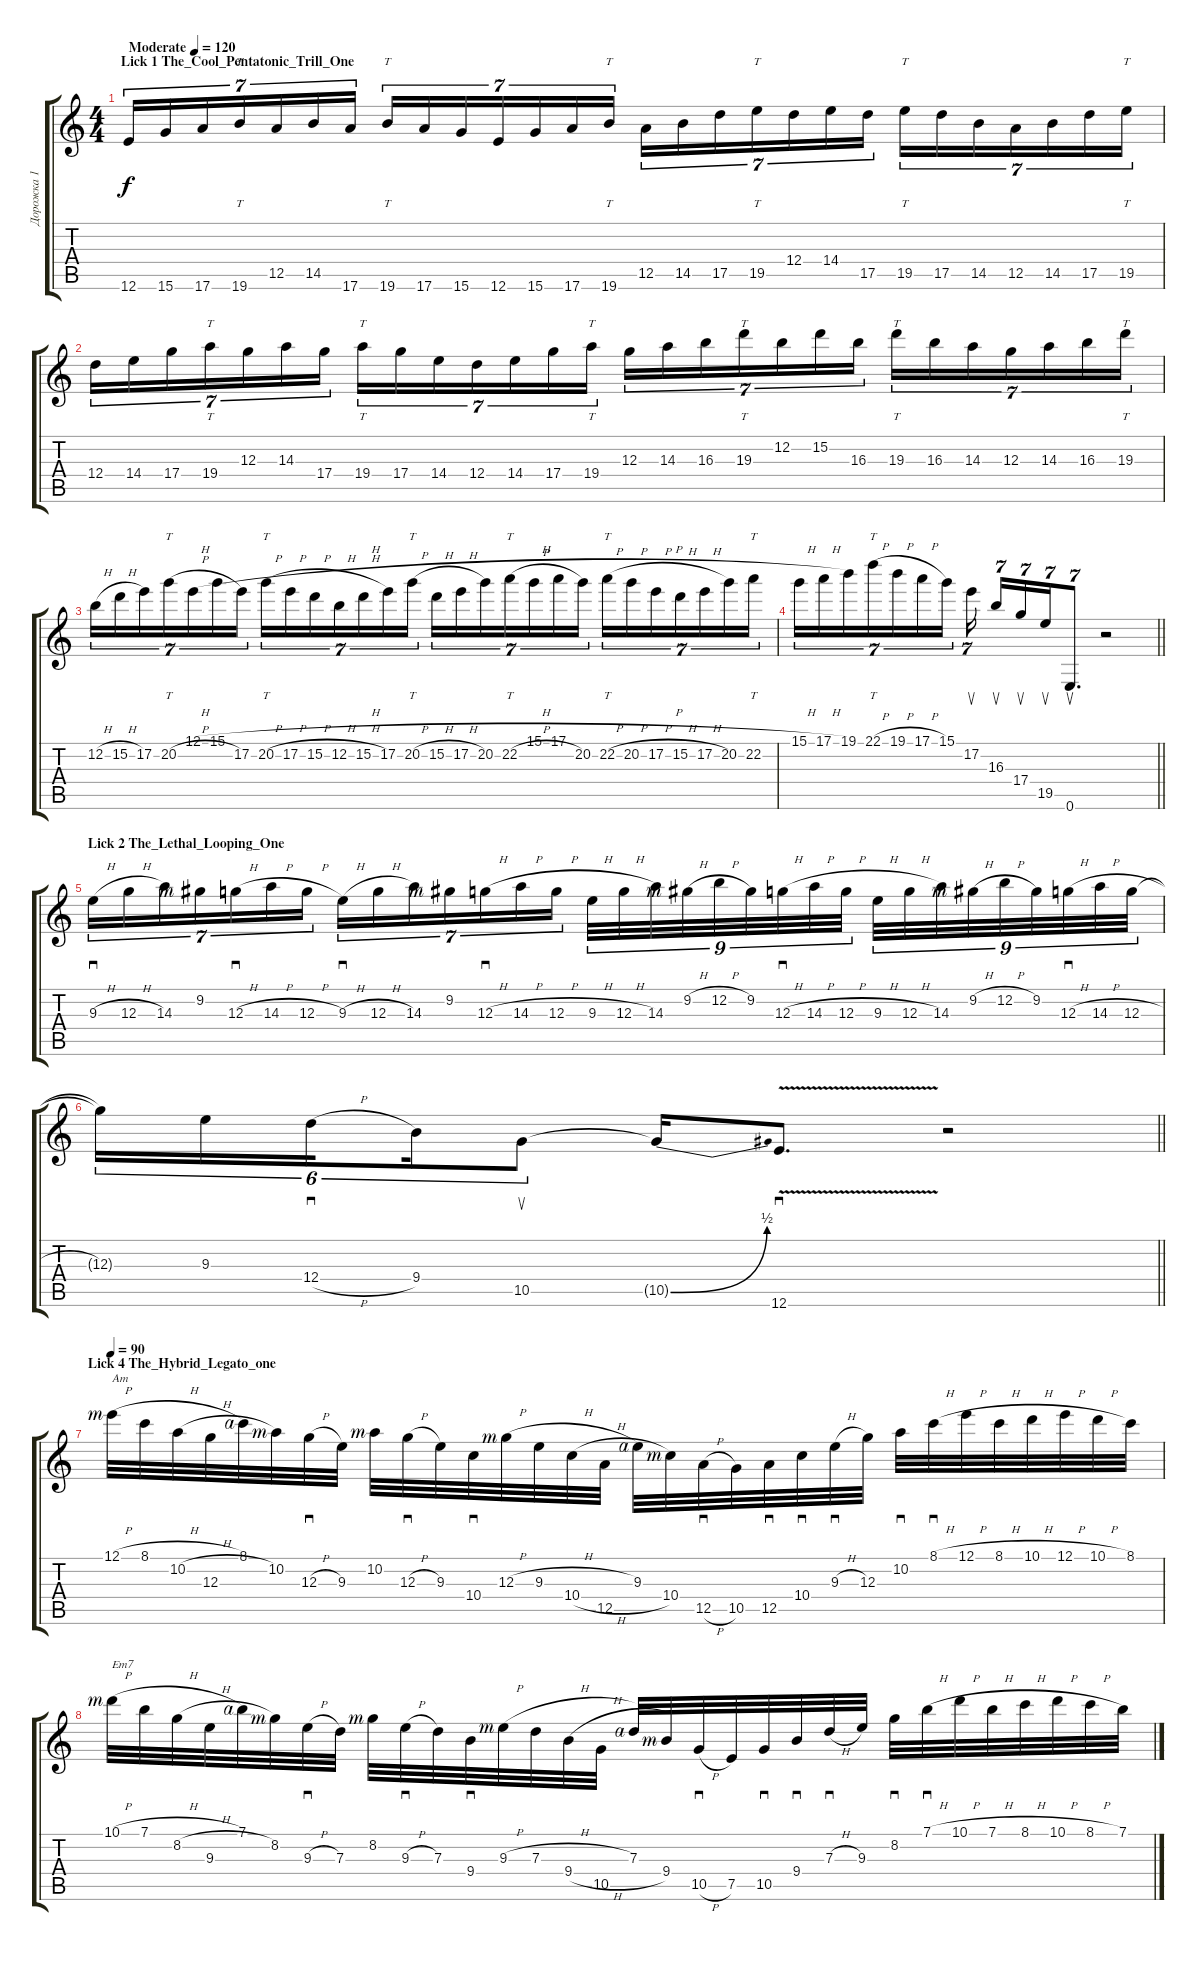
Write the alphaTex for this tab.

\track ("Дорожка 1" "Дорожка 1") {instrument overdrivenguitar}
\staff {score tabs}
\tuning (E4 B3 G3 D3 A2 E2) {hide}
\ts (4 4)
\section ("" "Lick 1 The_Cool_Pentatonic_Trill_One")
\tempo (120 "Moderate")
\clef g2
\ks c
12.6.16{tu (7 4) dy f instrument overdrivenguitar} 15.6.16{tu (7 4)} 17.6.16{tu (7 4)} 19.6.16{tt tu (7 4)} 12.5.16{tu (7 4)} 14.5.16{tu (7 4)} 17.6.16{tu (7 4)} 19.6.16{tt tu (7 4)} 17.6.16{tu (7 4)} 15.6.16{tu (7 4)} 12.6.16{tu (7 4)} 15.6.16{tu (7 4)} 17.6.16{tu (7 4)} 19.6.16{tt tu (7 4)} 12.5.16{tu (7 4)} 14.5.16{tu (7 4)} 17.5.16{tu (7 4)} 19.5.16{tt tu (7 4)} 12.4.16{tu (7 4)} 14.4.16{tu (7 4)} 17.5.16{tu (7 4)} 19.5.16{tt tu (7 4)} 17.5.16{tu (7 4)} 14.5.16{tu (7 4)} 12.5.16{tu (7 4)} 14.5.16{tu (7 4)} 17.5.16{tu (7 4)} 19.5.16{tt tu (7 4)} |
12.4.16{tu (7 4)} 14.4.16{tu (7 4)} 17.4.16{tu (7 4)} 19.4.16{tt tu (7 4)} 12.3.16{tu (7 4)} 14.3.16{tu (7 4)} 17.4.16{tu (7 4)} 19.4.16{tt tu (7 4)} 17.4.16{tu (7 4)} 14.4.16{tu (7 4)} 12.4.16{tu (7 4)} 14.4.16{tu (7 4)} 17.4.16{tu (7 4)} 19.4.16{tt tu (7 4)} 12.3.16{tu (7 4)} 14.3.16{tu (7 4)} 16.3.16{tu (7 4)} 19.3.16{tt tu (7 4)} 12.2.16{tu (7 4)} 15.2.16{tu (7 4)} 16.3.16{tu (7 4)} 19.3.16{tt tu (7 4)} 16.3.16{tu (7 4)} 14.3.16{tu (7 4)} 12.3.16{tu (7 4)} 14.3.16{tu (7 4)} 16.3.16{tu (7 4)} 19.3.16{tt tu (7 4)} |
12.2{h}.16{tu (7 4)} 15.2{h}.16{tu (7 4)} 17.2.16{tu (7 4)} 20.2{h}.16{tt tu (7 4)} 12.1{h}.16{tu (7 4)} 15.1{h}.16{tu (7 4)} 17.2.16{tu (7 4)} 20.2{h}.16{tt tu (7 4)} 17.2{h}.16{tu (7 4)} 15.2{h}.16{tu (7 4)} 12.2{h}.16{tu (7 4)} 15.2{h}.16{tu (7 4)} 17.2.16{tu (7 4)} 20.2{h}.16{tt tu (7 4)} 15.2{h}.16{tu (7 4)} 17.2{h}.16{tu (7 4)} 20.2.16{tu (7 4)} 22.2{h}.16{tt tu (7 4)} 15.1{h}.16{tu (7 4)} 17.1{h}.16{tu (7 4)} 20.2.16{tu (7 4)} 22.2{h}.16{tt tu (7 4)} 20.2{h}.16{tu (7 4)} 17.2{h}.16{tu (7 4)} 15.2{h}.16{tu (7 4)} 17.2{h}.16{tu (7 4)} 20.2.16{tu (7 4)} 22.2.16{tt tu (7 4)} |
\barLineRight lightlight
15.1{h}.16{tu (7 4)} 17.1{h}.16{tu (7 4)} 19.1.16{tu (7 4)} 22.1{h}.16{tt tu (7 4)} 19.1{h}.16{tu (7 4)} 17.1{h}.16{tu (7 4)} 15.1.16{tu (7 4)} 17.2.16{su tu (7 4)} 16.3.16{su tu (7 4)} 17.4.16{su tu (7 4)} 19.5.16{su tu (7 4)} 0.6.8{d su tu (7 4)} r.2 |
\section ("" "Lick 2 The_Lethal_Looping_One")
9.3{h}.16{sd tu (7 4)} 12.3{h}.16{tu (7 4)} 14.3.16{tu (7 4)} 9.2{rf 3}.16{tu (7 4)} 12.3{h}.16{sd tu (7 4)} 14.3{h}.16{tu (7 4)} 12.3{h}.16{tu (7 4)} 9.3{h}.16{sd tu (7 4)} 12.3{h}.16{tu (7 4)} 14.3.16{tu (7 4)} 9.2{rf 3}.16{tu (7 4)} 12.3{h}.16{sd tu (7 4)} 14.3{h}.16{tu (7 4)} 12.3{h}.16{tu (7 4)} 9.3{h}.32{tu (9 8)} 12.3{h}.32{tu (9 8)} 14.3.32{tu (9 8)} 9.2{h rf 3}.32{tu (9 8)} 12.2{h}.32{tu (9 8)} 9.2.32{tu (9 8)} 12.3{h}.32{sd tu (9 8)} 14.3{h}.32{tu (9 8)} 12.3{h}.32{tu (9 8)} 9.3{h}.32{tu (9 8)} 12.3{h}.32{tu (9 8)} 14.3.32{tu (9 8)} 9.2{h rf 3}.32{tu (9 8)} 12.2{h}.32{tu (9 8)} 9.2.32{tu (9 8)} 12.3{h}.32{sd tu (9 8)} 14.3{h}.32{tu (9 8)} 12.3{h}.32{tu (9 8)} |
\barLineRight lightlight
12.3{t}.16{tu (6 4)} 9.3.16{tu (6 4)} 12.4{h}.16{sd tu (6 4) beam splitsecondary} 9.4.16{tu (6 4)} 10.5.8{su tu (6 4)} 10.5{be (bend 0 0 60 2) t}.16 12.6{v}.8{d sd} r.2 |
\section ("" "Lick 4 The_Hybrid_Legato_one")
\tempo 90
12.1{h rf 3}.32{txt "Am"} 8.1{h}.32 10.2{h}.32 12.3.32 8.1{rf 4}.32 10.2{rf 3}.32 12.3{h}.32{sd} 9.3.32 10.2{rf 3}.32 12.3{h}.32{sd} 9.3.32 10.4.32{sd} 12.3{h rf 3}.32 9.3{h}.32 10.4{h}.32 12.5.32 9.3{rf 4}.32 10.4{rf 3}.32 12.5{h}.32{sd} 10.5.32 12.5.32{sd} 10.4.32{sd} 9.3{h}.32{sd} 12.3.32 10.2.32{sd} 8.1{h}.32{sd} 12.1{h}.32 8.1{h}.32 10.1{h}.32 12.1{h}.32 10.1{h}.32 8.1.32 |
10.1{h rf 3}.32{txt "Em7"} 7.1{h}.32 8.2{h}.32 9.3.32 7.1{rf 4}.32 8.2{rf 3}.32 9.3{h}.32{sd} 7.3.32 8.2{rf 3}.32 9.3{h}.32{sd} 7.3.32 9.4.32{sd} 9.3{h rf 3}.32 7.3{h}.32 9.4{h}.32 10.5.32 7.3{rf 4}.32 9.4{rf 3}.32 10.5{h}.32{sd} 7.5.32 10.5.32{sd} 9.4.32{sd} 7.3{h}.32{sd} 9.3.32 8.2.32{sd} 7.1{h}.32{sd} 10.1{h}.32 7.1{h}.32 8.1{h}.32 10.1{h}.32 8.1{h}.32 7.1.32
